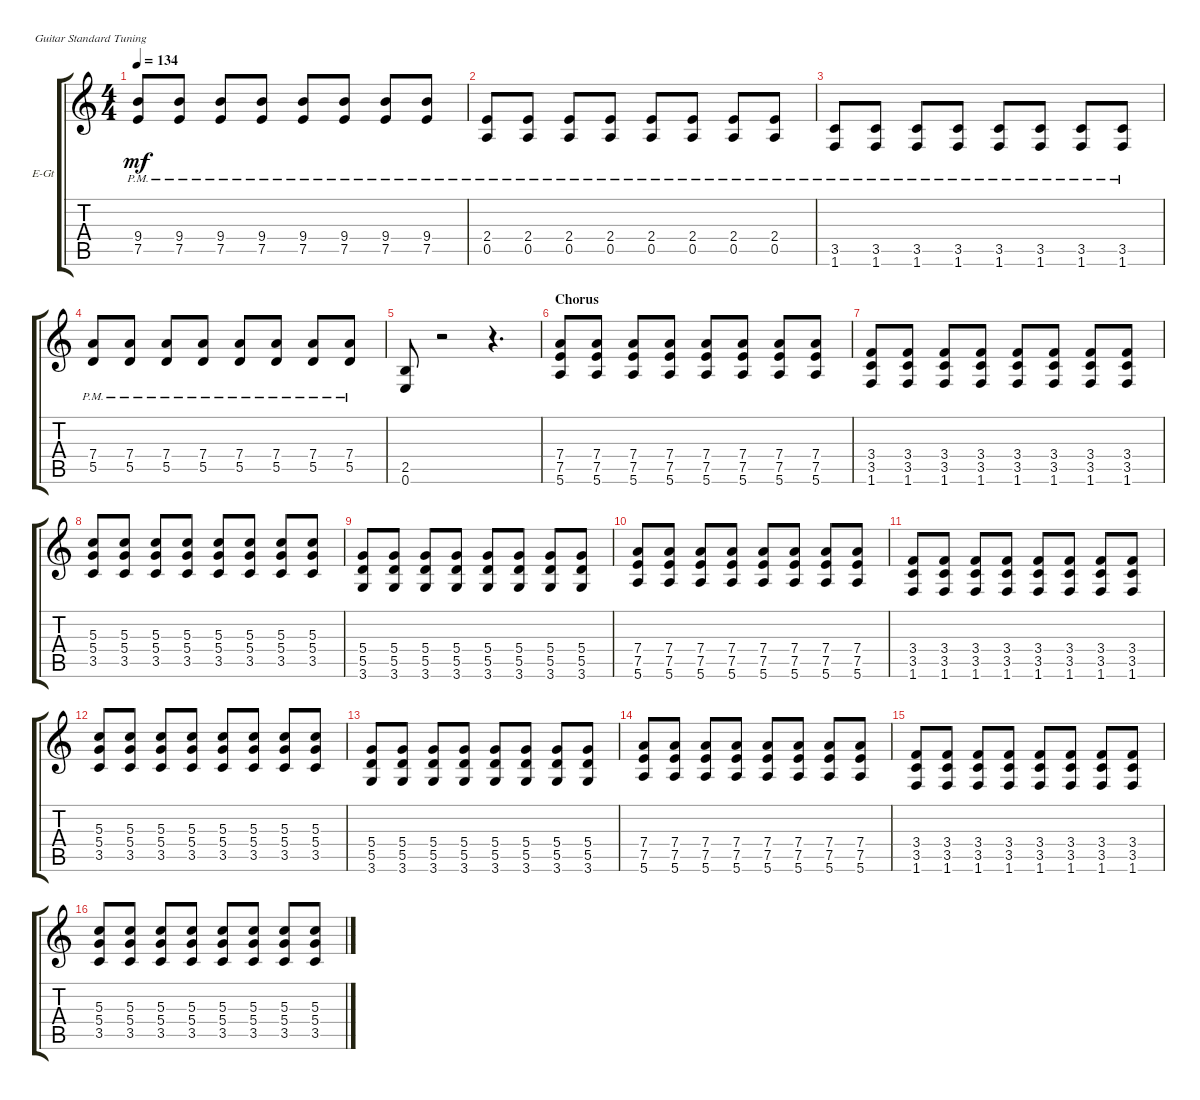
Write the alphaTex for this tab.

\defaultSystemsLayout 4
\bracketExtendMode groupsimilarinstruments
\firstSystemTrackNameOrientation horizontal
\otherSystemsTrackNameOrientation horizontal
\track ("Main guitar" "E-Gt") {instrument distortionguitar}
\staff {score tabs}
\tuning (E4 B3 G3 D3 A2 E2)
\ts (4 4)
\tempo 134
\clef g2
\ks c
(7.5{pm} 9.4{pm}).8{dy mf} (7.5{pm} 9.4{pm}).8 (7.5{pm} 9.4{pm}).8 (7.5{pm} 9.4{pm}).8 (7.5{pm} 9.4{pm}).8 (7.5{pm} 9.4{pm}).8 (7.5{pm} 9.4{pm}).8 (7.5{pm} 9.4{pm}).8 |
(0.5{pm} 2.4{pm}).8 (0.5{pm} 2.4{pm}).8 (0.5{pm} 2.4{pm}).8 (0.5{pm} 2.4{pm}).8 (0.5{pm} 2.4{pm}).8 (0.5{pm} 2.4{pm}).8 (0.5{pm} 2.4{pm}).8 (0.5{pm} 2.4{pm}).8 |
(1.6{pm} 3.5{pm}).8 (1.6{pm} 3.5{pm}).8 (1.6{pm} 3.5{pm}).8 (1.6{pm} 3.5{pm}).8 (1.6{pm} 3.5{pm}).8 (1.6{pm} 3.5{pm}).8 (1.6{pm} 3.5{pm}).8 (1.6{pm} 3.5{pm}).8 |
(5.5{pm} 7.4{pm}).8 (5.5{pm} 7.4{pm}).8 (5.5{pm} 7.4{pm}).8 (5.5{pm} 7.4{pm}).8 (5.5{pm} 7.4{pm}).8 (5.5{pm} 7.4{pm}).8 (5.5{pm} 7.4{pm}).8 (5.5{pm} 7.4{pm}).8 |
(0.6 2.5).8 r.2 r.4{d} |
\section ("" "Chorus")
(5.6 7.5 7.4).8 (5.6 7.5 7.4).8 (5.6 7.5 7.4).8 (5.6 7.5 7.4).8 (5.6 7.5 7.4).8 (5.6 7.5 7.4).8 (5.6 7.5 7.4).8 (5.6 7.5 7.4).8 |
(1.6 3.5 3.4).8 (1.6 3.5 3.4).8 (1.6 3.5 3.4).8 (1.6 3.5 3.4).8 (1.6 3.5 3.4).8 (1.6 3.5 3.4).8 (1.6 3.5 3.4).8 (1.6 3.5 3.4).8 |
(3.5 5.4 5.3).8 (3.5 5.4 5.3).8 (3.5 5.4 5.3).8 (3.5 5.4 5.3).8 (3.5 5.4 5.3).8 (3.5 5.4 5.3).8 (3.5 5.4 5.3).8 (3.5 5.4 5.3).8 |
(3.6 5.5 5.4).8 (3.6 5.5 5.4).8 (3.6 5.5 5.4).8 (3.6 5.5 5.4).8 (3.6 5.5 5.4).8 (3.6 5.5 5.4).8 (3.6 5.5 5.4).8 (3.6 5.5 5.4).8 |
(5.6 7.5 7.4).8 (5.6 7.5 7.4).8 (5.6 7.5 7.4).8 (5.6 7.5 7.4).8 (5.6 7.5 7.4).8 (5.6 7.5 7.4).8 (5.6 7.5 7.4).8 (5.6 7.5 7.4).8 |
(1.6 3.5 3.4).8 (1.6 3.5 3.4).8 (1.6 3.5 3.4).8 (1.6 3.5 3.4).8 (1.6 3.5 3.4).8 (1.6 3.5 3.4).8 (1.6 3.5 3.4).8 (1.6 3.5 3.4).8 |
(3.5 5.4 5.3).8 (3.5 5.4 5.3).8 (3.5 5.4 5.3).8 (3.5 5.4 5.3).8 (3.5 5.4 5.3).8 (3.5 5.4 5.3).8 (3.5 5.4 5.3).8 (3.5 5.4 5.3).8 |
(3.6 5.5 5.4).8 (3.6 5.5 5.4).8 (3.6 5.5 5.4).8 (3.6 5.5 5.4).8 (3.6 5.5 5.4).8 (3.6 5.5 5.4).8 (3.6 5.5 5.4).8 (3.6 5.5 5.4).8 |
(5.6 7.5 7.4).8 (5.6 7.5 7.4).8 (5.6 7.5 7.4).8 (5.6 7.5 7.4).8 (5.6 7.5 7.4).8 (5.6 7.5 7.4).8 (5.6 7.5 7.4).8 (5.6 7.5 7.4).8 |
(1.6 3.5 3.4).8 (1.6 3.5 3.4).8 (1.6 3.5 3.4).8 (1.6 3.5 3.4).8 (1.6 3.5 3.4).8 (1.6 3.5 3.4).8 (1.6 3.5 3.4).8 (1.6 3.5 3.4).8 |
(3.5 5.4 5.3).8 (3.5 5.4 5.3).8 (3.5 5.4 5.3).8 (3.5 5.4 5.3).8 (3.5 5.4 5.3).8 (3.5 5.4 5.3).8 (3.5 5.4 5.3).8 (3.5 5.4 5.3).8
